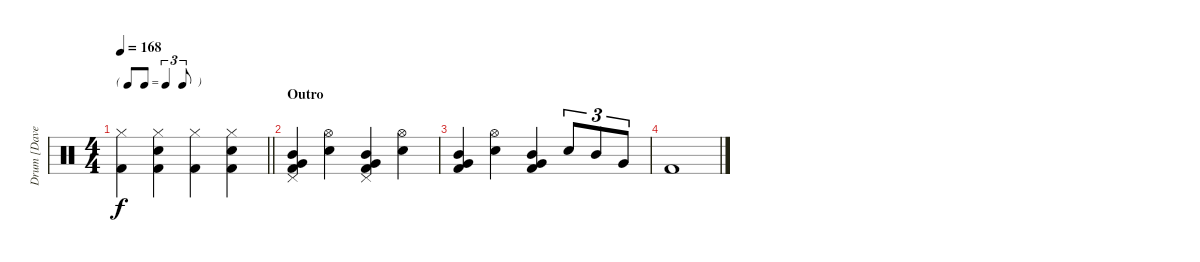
\track ("Drum [Dave Grohl]" "Drum [Dave") {instrument percussion bank 255}
\staff {score}
\articulation defaults
\ts (4 4)
\tf triplet8th
\tempo 168
\clef neutral
\barLineRight lightlight
\ks c
("Hi-Hat (closed)" "Kick (hit) 2").4{dy f} ("Hi-Hat (closed)" "Snare (hit) 2" "Kick (hit) 2").4 ("Hi-Hat (closed)" "Kick (hit) 2").4 ("Hi-Hat (closed)" "Snare (hit) 2" "Kick (hit) 2").4 |
\section ("" "Outro")
("Pedal Hi-Hat (hit)" "Mid Tom (hit)" "Very Low Tom (hit)" "Kick (hit) 2").4 ("Hi-Hat (open)" "Snare (hit) 2").4 ("Pedal Hi-Hat (hit)" "Mid Tom (hit)" "Very Low Tom (hit)" "Kick (hit) 2").4 ("Hi-Hat (open)" "Snare (hit) 2").4 |
("Mid Tom (hit)" "Very Low Tom (hit)" "Kick (hit) 2").4 ("Hi-Hat (open)" "Snare (hit) 2").4 ("Mid Tom (hit)" "Very Low Tom (hit)" "Kick (hit) 2").4 "Snare (hit) 2".8{tu (3 2)} "Mid Tom (hit)".8{tu (3 2)} "Very Low Tom (hit)".8{tu (3 2)} |
"Kick (hit) 2".1
